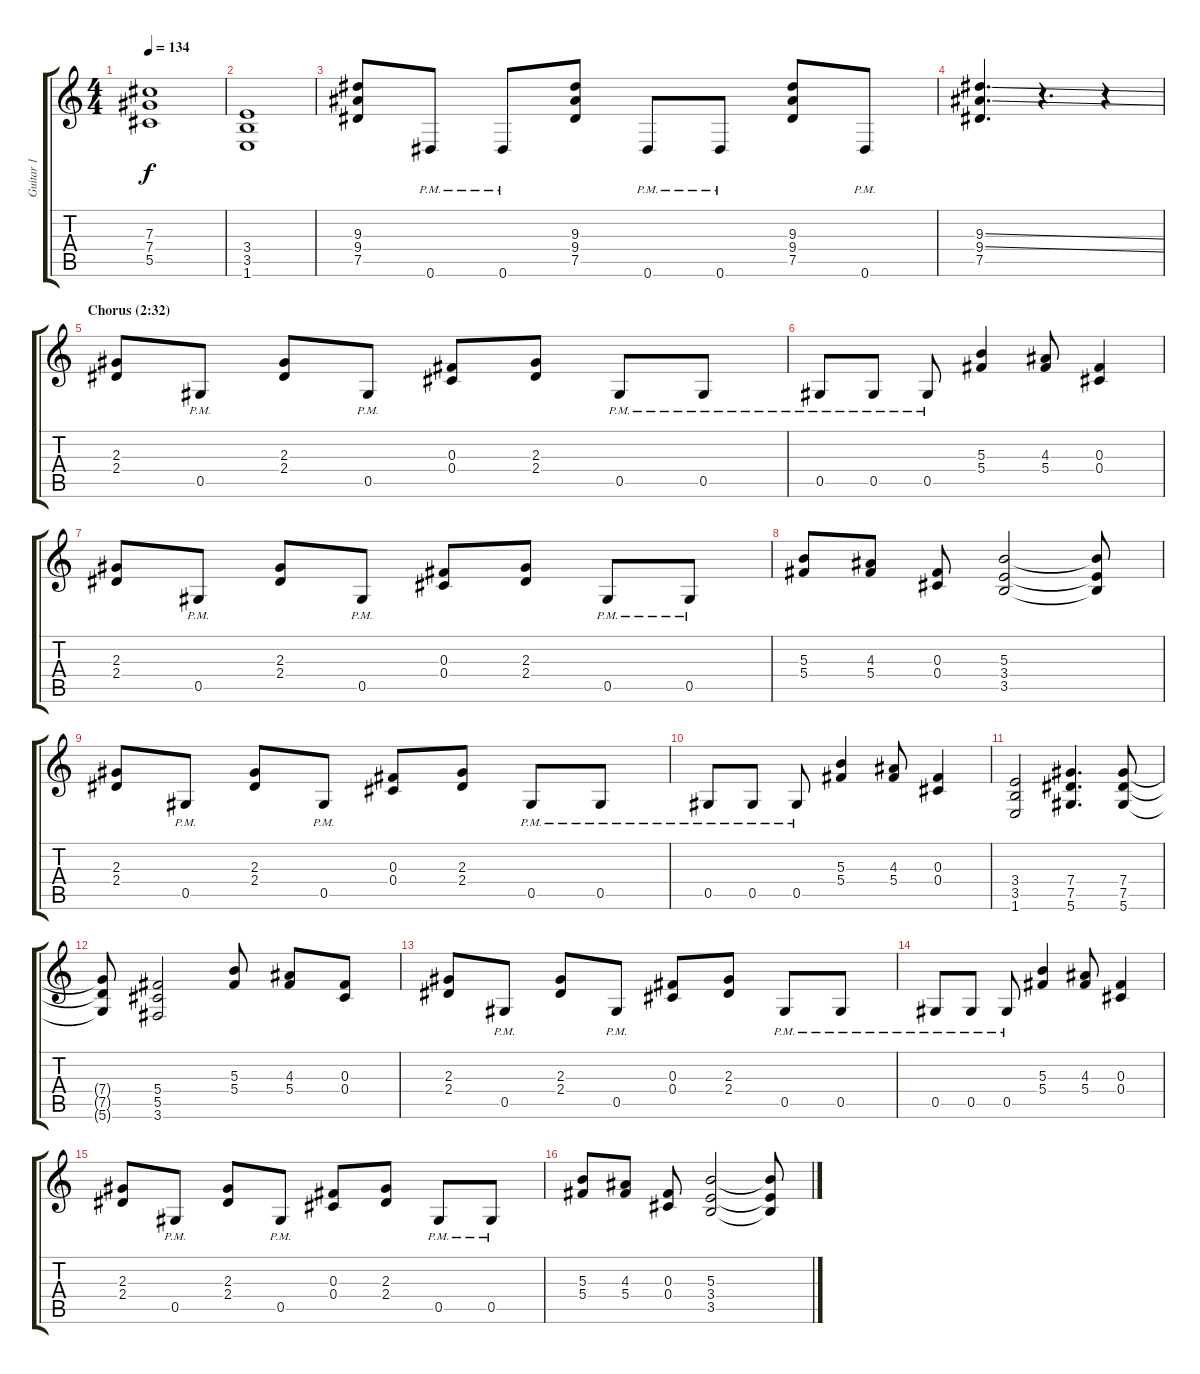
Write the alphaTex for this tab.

\track ("Guitar 1" "Guitar 1") {instrument distortionguitar}
\staff {score tabs}
\tuning (Eb4 Bb3 Gb3 Db3 Ab2 Eb2) {hide}
\ts (4 4)
\tempo 134
\clef g2
\ks c
(7.3 7.4 5.5).1{dy f} |
(3.4 3.5 1.6).1 |
(9.3 9.4 7.5).8 0.6{pm}.8 0.6{pm}.8 (9.3 9.4 7.5).8 0.6{pm}.8 0.6{pm}.8 (9.3 9.4 7.5).8 0.6{pm}.8 |
(9.3{ss} 9.4{ss} 7.5).4{d} r.4{d} r.4 |
\section ("" "Chorus (2:32)")
(2.3 2.4).8 0.5{pm}.8 (2.3 2.4).8 0.5{pm}.8 (0.3 0.4).8 (2.3 2.4).8 0.5{pm}.8 0.5{pm}.8 |
0.5{pm}.8 0.5{pm}.8 0.5{pm}.8 (5.3 5.4).4 (4.3 5.4).8 (0.3 0.4).4 |
(2.3 2.4).8 0.5{pm}.8 (2.3 2.4).8 0.5{pm}.8 (0.3 0.4).8 (2.3 2.4).8 0.5{pm}.8 0.5{pm}.8 |
(5.3 5.4).8 (4.3 5.4).8 (0.3 0.4).8 (5.3 3.4 3.5).2 (5.3{t} 3.4{t} 3.5{t}).8 |
(2.3 2.4).8 0.5{pm}.8 (2.3 2.4).8 0.5{pm}.8 (0.3 0.4).8 (2.3 2.4).8 0.5{pm}.8 0.5{pm}.8 |
0.5{pm}.8 0.5{pm}.8 0.5{pm}.8 (5.3 5.4).4 (4.3 5.4).8 (0.3 0.4).4 |
(3.4 3.5 1.6).2 (7.4 7.5 5.6).4{d} (7.4 7.5 5.6).8 |
(7.4{t} 7.5{t} 5.6{t}).8 (5.4 5.5 3.6).2 (5.3 5.4).8 (4.3 5.4).8 (0.3 0.4).8 |
(2.3 2.4).8 0.5{pm}.8 (2.3 2.4).8 0.5{pm}.8 (0.3 0.4).8 (2.3 2.4).8 0.5{pm}.8 0.5{pm}.8 |
0.5{pm}.8 0.5{pm}.8 0.5{pm}.8 (5.3 5.4).4 (4.3 5.4).8 (0.3 0.4).4 |
(2.3 2.4).8 0.5{pm}.8 (2.3 2.4).8 0.5{pm}.8 (0.3 0.4).8 (2.3 2.4).8 0.5{pm}.8 0.5{pm}.8 |
(5.3 5.4).8 (4.3 5.4).8 (0.3 0.4).8 (5.3 3.4 3.5).2 (5.3{t} 3.4{t} 3.5{t}).8
